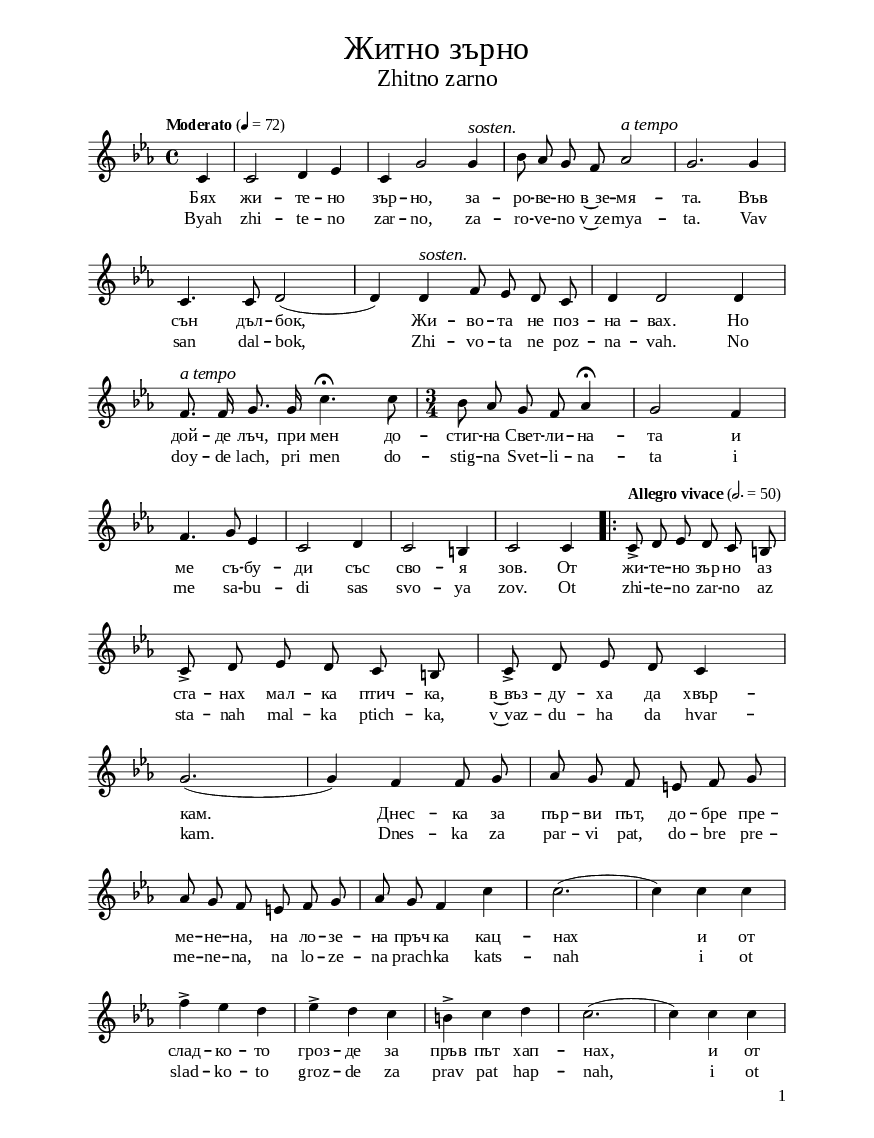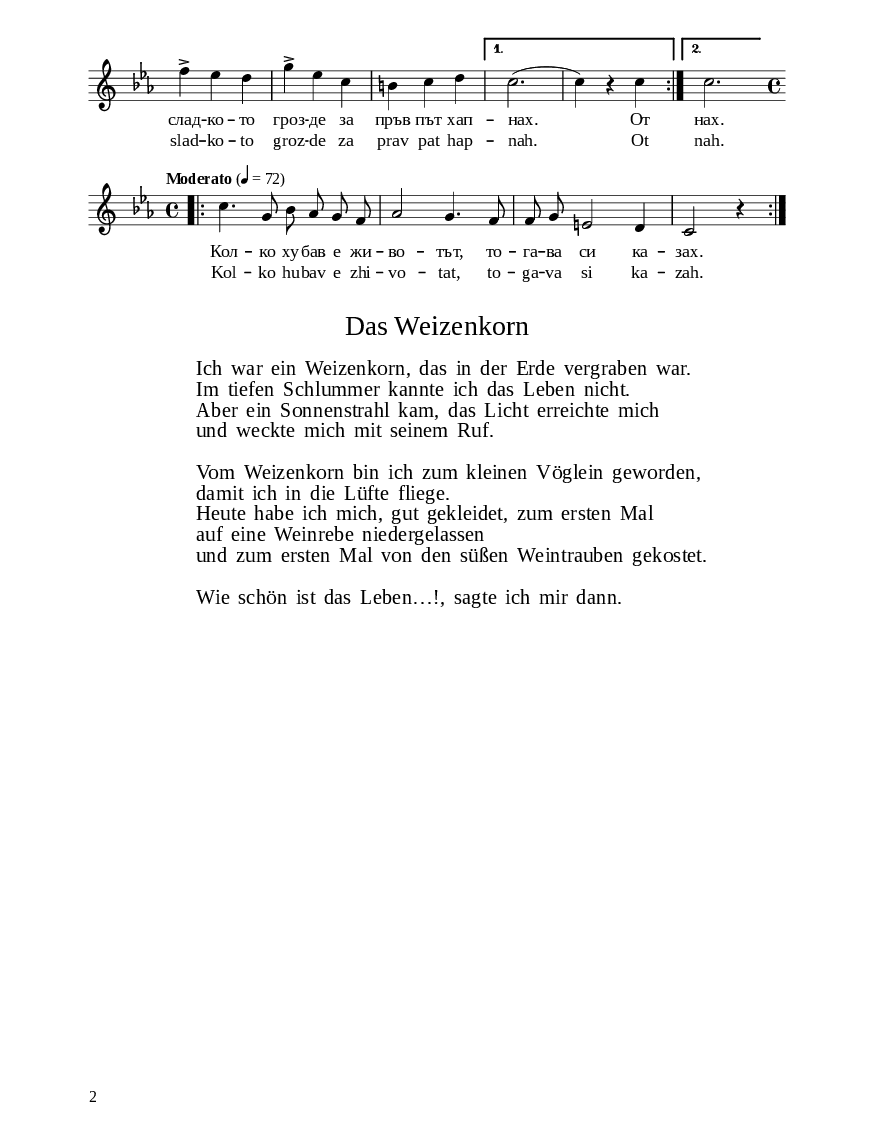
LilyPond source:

\version "2.22.1"

% include paper part and global functions
\include "include/globals.ily"

\bookpart {
  \include "include/bookpart-paper.ily"
  \score {
    \include "include/score-layout.ily"

    \new Voice \relative c' {
      \clef treble
      \key c \minor
      \time 4/4
      \tempoFunc "Moderato" 4 "72"
      \autoBeamOff
      \partial 4
      c4 | c2 d4 es | c g'2 g4^\markup { \large \italic "sosten."} | bes8 as g f as2^\markup { \large \italic "a tempo"} | g2. g4 | \break

      c,4. c8 d2 (| d4) d^\markup { \large \italic "sosten."} f8 es d c | d4 d2 d4 |\break

      f8.^\markup { \large \italic "a tempo"} f16 g8. g16 c4. \fermata c8 | \time 3/4 bes as g f as4 \fermata | g2 f4 | \break

      f4. g8 es4 | c2 d4 | c2 b4 | c2 c4 | \repeat volta 2 {

        \tempoFunc "Allegro vivace" 2. "50"
        c8 -> d es d c b | |\break

        c -> d es d c  b | c -> d es d c 4 | \break

        g'2. (|g4) f f8 g8 | as g f e f g | \break

        as8 g f e f g | as g f4 c'4 | c2. (| c4) c c | \break

        f -> es d | es -> d c | b -> c d | c2. ( | c4)  c c  | \break

        f -> es d | g -> es c | b c d |
      }
      \alternative {
        {
          c2. ( | c4)  r4 c4  |
        }  {c2. \bar "||"  \break }
      }

      \repeat volta 2 {
        \time 4/4
        \tempoFunc "Moderato" 4 "72"
        \bar ".|:" c4. g8 bes as g f | as2 g4. f8 | f g e2 d4 | c2 r4
      }
    }

    \addlyrics {
      Бях жи -- те -- но зър -- но, за -- ро -- ве -- но в~зе -- мя -- та.

      Във сън дъл -- бок, Жи -- во -- та не поз -- на -- вах.

      Но дой -- де лъч, при мен до -- стиг -- на Свет -- ли -- на -- та

      и ме съ -- бу -- ди със сво -- я зов.

      От жи -- те -- но зър -- но аз ста -- нах мал -- ка птич -- ка,

      в~въз -- ду -- ха да хвър -- кам.

      Днес -- ка за пър -- ви път, до -- бре пре -- ме -- не -- на,

      на ло -- зе -- на пръч -- ка кац -- нах и от слад -- ко -- то гроз -- де

      за пръв път хап -- нах, и от слад -- ко -- то гроз -- де

      за пръв път хап -- нах. От нах.

      Кол -- ко ху -- бав е жи -- во -- тът, то -- га -- ва си ка -- зах.}
      \addlyrics {
        Byah zhi -- te -- no zar -- no, za -- ro -- ve -- no v~ze -- mya -- ta.

        Vav san dal -- bok, Zhi -- vo -- ta ne poz -- na -- vah.

        No doy -- de lach, pri men do -- stig -- na Svet -- li -- na -- ta

        i me sa -- bu -- di sas svo -- ya zov.

        Ot zhi -- te -- no zar -- no az sta -- nah mal -- ka ptich -- ka,

        v~vaz -- du -- ha da hvar -- kam.

        Dnes -- ka za par -- vi pat, do -- bre pre -- me -- ne -- na,

        na lo -- ze -- na prach -- ka kats -- nah i ot slad -- ko -- to groz -- de

        za prav pat hap -- nah, i ot slad -- ko -- to groz -- de

        za prav pat hap -- nah. Ot nah.

        Kol -- ko hu -- bav e zhi -- vo -- tat, to -- ga -- va si ka -- zah.}

        \header {
          title = \titleFunc "Житно зърно" "Zhitno zarno"
        }

        \midi{}

      } % score



      % include foreign translation(s) of the song
      \version "2.24.0"

\markup \fill-line { \fontsize #deTitleFontSize "Das Weizenkorn" }
\markup \null
\markup \null
\markup \fontsize #deCoupletFontSize {
  \hspace #8
  \override #`(baseline-skip . ,deCoupletBaselineSkip)

  \column {

 \line { "   "Ich war ein Weizenkorn, das in der Erde vergraben war.}

 \line { "   "Im tiefen Schlummer kannte ich das Leben nicht.}

 \line { "   "Aber ein Sonnenstrahl kam, das Licht erreichte mich}

 \line { "   "und weckte mich mit seinem Ruf. }
 \line { " " }

 \line { "   "Vom Weizenkorn bin ich zum kleinen Vöglein geworden,}

 \line { "   "damit ich in die Lüfte fliege. }

 \line { "   "Heute habe ich mich, gut gekleidet, zum ersten Mal}

 \line { "   "auf eine Weinrebe niedergelassen }

 \line { "   "und zum ersten Mal von den süßen Weintrauben gekostet.}
 \line { " " }

 \line { "   "Wie schön ist das Leben…!, sagte ich mir dann. }


  }
}


    } % bookpart

    % Più mosso
    %
